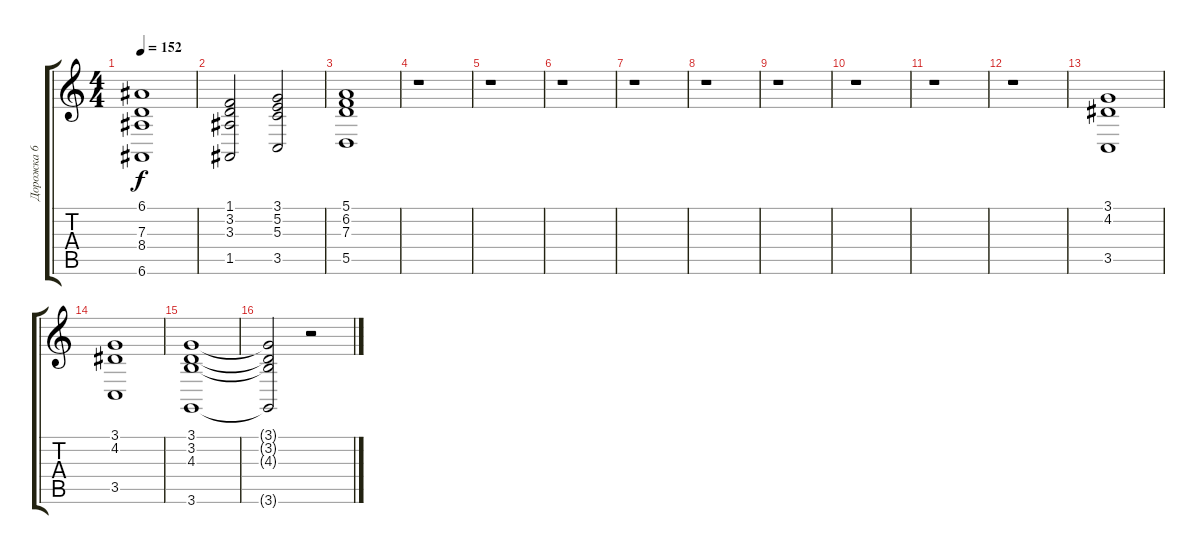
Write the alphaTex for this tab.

\track ("Дорожка 6" "Дорожка 6") {instrument stringensemble1}
\staff {score tabs}
\tuning (E4 B3 G3 D3 A2 E2) {hide}
\ts (4 4)
\tempo 152
\clef g2
\ks c
(6.1{t} 7.3{t} 8.4{t} 6.6{t}).1{dy f} |
(1.1 3.2 3.3 1.5).2 (3.1 5.2 5.3 3.5).2 |
(5.1 6.2 7.3 5.5).1 |
r.1 |
r.1 |
r.1 |
r.1 |
r.1 |
r.1 |
r.1 |
r.1 |
r.1 |
(3.1 4.2 3.5).1 |
(3.1 4.2 3.5).1 |
(3.1 3.2 4.3 3.6).1 |
(3.1{t} 3.2{t} 4.3{t} 3.6{t}).2 r.2
